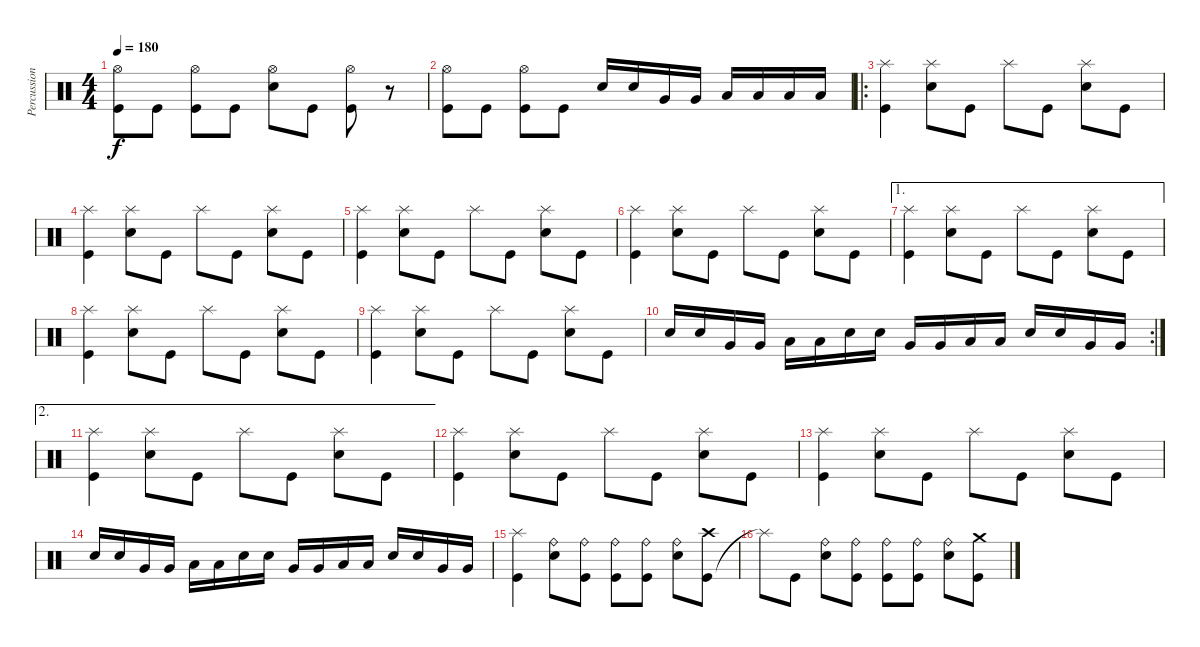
\track ("Percussions" "Percussion") {instrument percussion}
\staff {score}
\articulation defaults
\ts (4 4)
\tempo 180
\clef neutral
\ks c
("Kick (hit)" "Hi-Hat (open)").8{dy f} "Kick (hit)".8 ("Kick (hit)" "Hi-Hat (open)").8 "Kick (hit)".8 ("Electric Snare (hit)" "Hi-Hat (open)").8 "Kick (hit)".8 ("Kick (hit)" "Hi-Hat (open)").8 r.8 |
("Kick (hit)" "Hi-Hat (open)").8 "Kick (hit)".8 ("Kick (hit)" "Hi-Hat (open)").8 "Kick (hit)".8 "Electric Snare (hit)".16 "Electric Snare (hit)".16 "Very Low Tom (hit)".16 "Very Low Tom (hit)".16 "Low Floor Tom (hit)".16 "Low Floor Tom (hit)".16 "Low Floor Tom (hit)".16 "Low Floor Tom (hit)".16 |
\ro
("Splash (hit)" "Kick (hit)").4 ("Splash (hit)" "Electric Snare (hit)").8 "Kick (hit)".8 "Splash (hit)".8 "Kick (hit)".8 ("Splash (hit)" "Electric Snare (hit)").8 "Kick (hit)".8 |
("Splash (hit)" "Kick (hit)").4 ("Splash (hit)" "Electric Snare (hit)").8 "Kick (hit)".8 "Splash (hit)".8 "Kick (hit)".8 ("Splash (hit)" "Electric Snare (hit)").8 "Kick (hit)".8 |
("Splash (hit)" "Kick (hit)").4 ("Splash (hit)" "Electric Snare (hit)").8 "Kick (hit)".8 "Splash (hit)".8 "Kick (hit)".8 ("Splash (hit)" "Electric Snare (hit)").8 "Kick (hit)".8 |
("Splash (hit)" "Kick (hit)").4 ("Splash (hit)" "Electric Snare (hit)").8 "Kick (hit)".8 "Splash (hit)".8 "Kick (hit)".8 ("Splash (hit)" "Electric Snare (hit)").8 "Kick (hit)".8 |
\ae 1
("Splash (hit)" "Kick (hit)").4 ("Splash (hit)" "Electric Snare (hit)").8 "Kick (hit)".8 "Splash (hit)".8 "Kick (hit)".8 ("Splash (hit)" "Electric Snare (hit)").8 "Kick (hit)".8 |
("Splash (hit)" "Kick (hit)").4 ("Splash (hit)" "Electric Snare (hit)").8 "Kick (hit)".8 "Splash (hit)".8 "Kick (hit)".8 ("Splash (hit)" "Electric Snare (hit)").8 "Kick (hit)".8 |
("Splash (hit)" "Kick (hit)").4 ("Splash (hit)" "Electric Snare (hit)").8 "Kick (hit)".8 "Splash (hit)".8 "Kick (hit)".8 ("Splash (hit)" "Electric Snare (hit)").8 "Kick (hit)".8 |
\rc 2 "Electric Snare (hit)".16 "Electric Snare (hit)".16 "Very Low Tom (hit)".16 "Very Low Tom (hit)".16 "Low Floor Tom (hit)".16 "Low Floor Tom (hit)".16 "Electric Snare (hit)".16 "Electric Snare (hit)".16 "Very Low Tom (hit)".16 "Very Low Tom (hit)".16 "Low Floor Tom (hit)".16 "Low Floor Tom (hit)".16 "Electric Snare (hit)".16 "Electric Snare (hit)".16 "Very Low Tom (hit)".16 "Very Low Tom (hit)".16
|
\ae 2
("Splash (hit)" "Kick (hit)").4 ("Splash (hit)" "Electric Snare (hit)").8 "Kick (hit)".8 "Splash (hit)".8 "Kick (hit)".8 ("Splash (hit)" "Electric Snare (hit)").8 "Kick (hit)".8 |
("Splash (hit)" "Kick (hit)").4 ("Splash (hit)" "Electric Snare (hit)").8 "Kick (hit)".8 "Splash (hit)".8 "Kick (hit)".8 ("Splash (hit)" "Electric Snare (hit)").8 "Kick (hit)".8 |
("Splash (hit)" "Kick (hit)").4 ("Splash (hit)" "Electric Snare (hit)").8 "Kick (hit)".8 "Splash (hit)".8 "Kick (hit)".8 ("Splash (hit)" "Electric Snare (hit)").8 "Kick (hit)".8 |
"Electric Snare (hit)".16 "Electric Snare (hit)".16 "Very Low Tom (hit)".16 "Very Low Tom (hit)".16 "Low Floor Tom (hit)".16 "Low Floor Tom (hit)".16 "Electric Snare (hit)".16 "Electric Snare (hit)".16 "Very Low Tom (hit)".16 "Very Low Tom (hit)".16 "Low Floor Tom (hit)".16 "Low Floor Tom (hit)".16 "Electric Snare (hit)".16 "Electric Snare (hit)".16 "Very Low Tom (hit)".16 "Very Low Tom (hit)".16 |
("Kick (hit)" "Splash (hit)").4 ("Electric Snare (hit)" "Ride (bell)").8 ("Kick (hit)" "Ride (bell)").8 ("Kick (hit)" "Ride (bell)").8 ("Kick (hit)" "Ride (bell)").8 ("Electric Snare (hit)" "Ride (bell)").8 ("Kick (hit)" "Crash high (hit)").8 |
"Splash (hit)"{t}.8 "Kick (hit)".8 ("Electric Snare (hit)" "Ride (bell)").8 ("Kick (hit)" "Ride (bell)").8 ("Kick (hit)" "Ride (bell)").8 ("Kick (hit)" "Ride (bell)").8 ("Electric Snare (hit)" "Ride (bell)").8 ("Kick (hit)" "Crash medium (hit)").8
